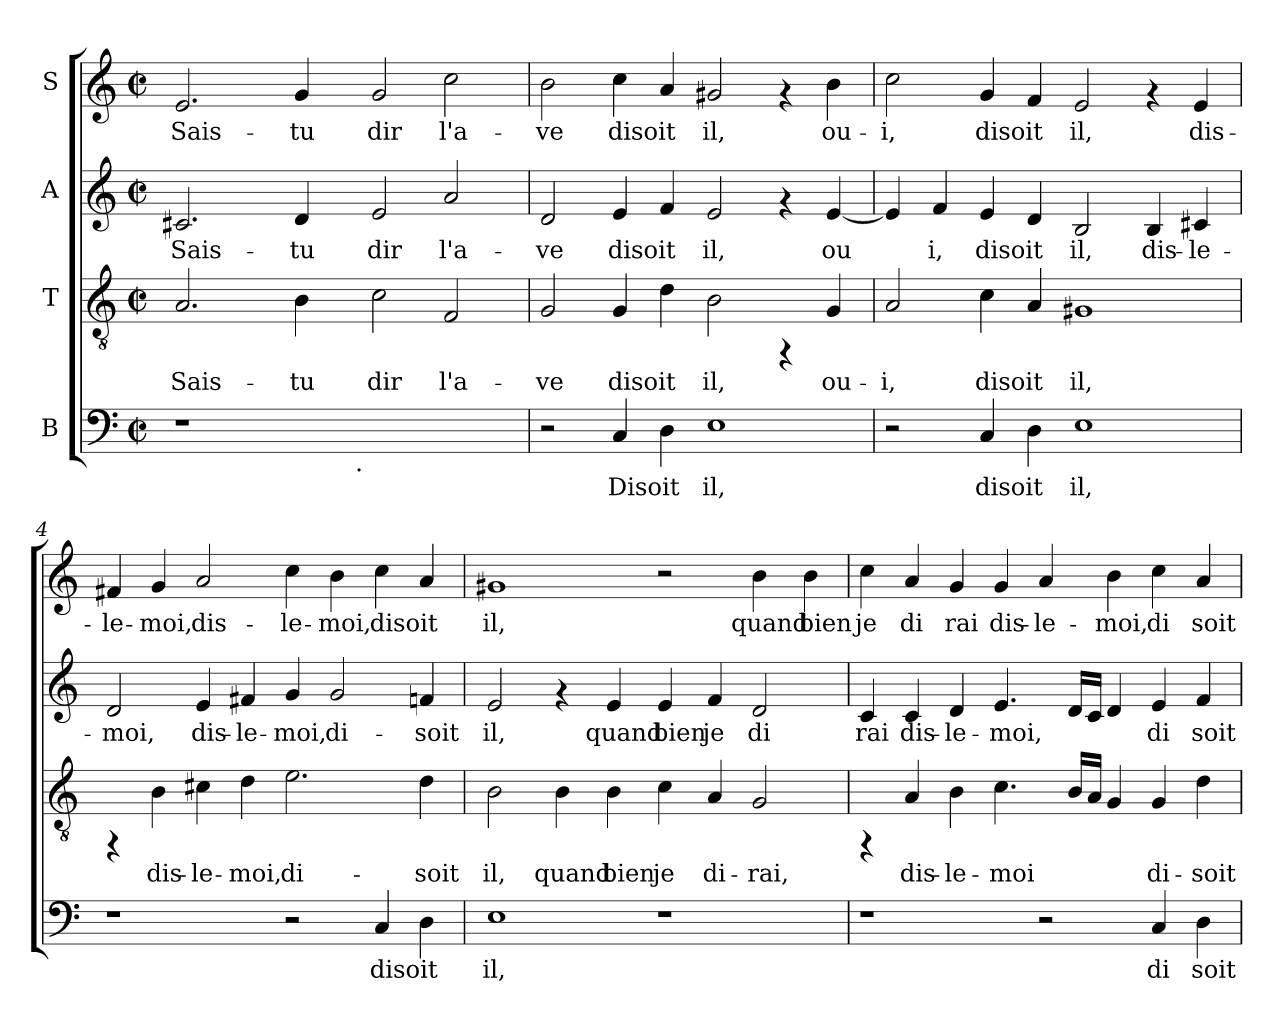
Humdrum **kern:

**kern	**text	**kern	**text	**kern	**text	**kern	**text
*part4	*part4	*part3	*part3	*part2	*part2	*part1	*part1
*staff4	*staff4	*staff3	*staff3	*staff2	*staff2	*staff1	*staff1
*I"B	*	*I"T	*	*I"A	*	*I"S	*
!!LO:PB:g=z
*stria5	*	*stria5	*	*stria5	*	*stria5	*
*clefF4	*	*clefGv2	*	*clefG2	*	*clefG2	*
*k[]	*	*k[]	*	*k[]	*	*k[]	*
*C:	*	*C:	*	*C:	*	*C:	*
*M2/2	*	*M2/2	*	*M2/2	*	*M2/2	*
*met(c|)	*	*met(c|)	*	*met(c|)	*	*met(c|)	*
=1	=1	=1	=1	=1	=1	=1	=1
!	!	!	!LO:LY:b:cj	!	!LO:LY:b:cj	!	!LO:LY:b:cj
*^	*	*	*	*	*	*	*
1r	2ryy	.	2.A/	Sais-	2.c#X/	Sais-	2.e/	Sais-
.	4ryy	.	.	.	.	.	.	.
!	!	!	!	!LO:LY:b:cj	!	!LO:LY:b:cj	!	!LO:LY:b:cj
.	8ryy	.	4B\	-tu	4d/	-tu	4g/	-tu
.	16ryy	.	.	.	.	.	.	.
.	64ryy	.	.	.	.	.	.	.
!	!LO:TX:b:t=.	!	!	!	!	!	!	!
.	1ryy	.	.	.	.	.	.	.
!	!	!	!	!LO:LY:b:cj	!	!LO:LY:b:cj	!	!LO:LY:b:cj
1ryy	.	.	2c\	dir	2e/	dir	2g/	dir
!	!	!	!	!LO:LY:b:cj	!	!LO:LY:b:cj	!	!LO:LY:b:cj
.	.	.	2F/	l'a-	2a/	l'a-	2cc\	l'a-
.	32.ryy	.	.	.	.	.	.	.
=2	=2	=2	=2	=2	=2	=2	=2	=2
!	!	!	!	!LO:LY:b:cj	!	!LO:LY:b:cj	!	!LO:LY:b:cj
*v	*v	*	*	*	*	*	*	*
2r	.	2G/	-ve	2d/	-ve	2b\	-ve
!	!LO:LY:b	!	!LO:LY:b:cj	!	!LO:LY:b:cj	!	!LO:LY:b:cj
4C/	Disoit	4G/	disoit	4e/	disoit	4cc\	disoit
!	!LO:LY:b	!	!LO:LY:b:cj	!	!LO:LY:b:cj	!	!LO:LY:b:cj
4D\	.	4d\	.	4f/	.	4a/	.
!	!LO:LY:b	!	!LO:LY:b:cj	!	!LO:LY:b:cj	!	!LO:LY:b:cj
1E	il,	2B\	il,	2e/	il,	2g#X/	il,
.	.	4rFF	.	4rf	.	4rf	.
!	!	!	!LO:LY:b:cj	!	!LO:LY:b:cj	!	!LO:LY:b:cj
.	.	4G/	ou-	[<4e/	ou-	4b\	ou-
=3	=3	=3	=3	=3	=3	=3	=3
!	!	!	!LO:LY:b:cj	!	!LO:LY:b:cj	!	!LO:LY:b:cj
2r	.	2A/	-i,	4e/]	--	2cc\	-i,
!	!	!	!	!	!LO:LY:b:cj	!	!
.	.	.	.	4f/	-i,	.	.
!	!LO:LY:b	!	!LO:LY:b:cj	!	!LO:LY:b:cj	!	!LO:LY:b:cj
4C/	disoit	4c\	disoit	4e/	disoit	4g/	disoit
!	!LO:LY:b	!	!LO:LY:b:cj	!	!LO:LY:b:cj	!	!LO:LY:b:cj
4D\	.	4A/	.	4d/	.	4f/	.
!	!LO:LY:b	!	!LO:LY:b:cj	!	!LO:LY:b:cj	!	!LO:LY:b:cj
1E	il,	1G#X	il,	2B/	il,	2e/	il,
!	!	!	!	!	!LO:LY:b:cj	!	!
.	.	.	.	4B/	dis-	4rf	.
!	!	!	!	!	!LO:LY:b:cj	!	!LO:LY:b:cj
.	.	.	.	4c#X/	-le-	4e/	dis-
=4	=4	=4	=4	=4	=4	=4	=4
!	!	!	!	!	!LO:LY:b:cj	!	!LO:LY:b:cj
1r	.	4rFF	.	2d/	-moi,	4f#X/	-le-
!	!	!	!LO:LY:b:cj	!	!	!	!LO:LY:b:cj
.	.	4B\	dis-	.	.	4g/	-moi,
!	!	!	!LO:LY:b:cj	!	!LO:LY:b:cj	!	!LO:LY:b:cj
.	.	4c#X\	-le-	4e/	dis-	2a/	dis-
!	!	!	!LO:LY:b:cj	!	!LO:LY:b:cj	!	!
.	.	4d\	-moi,	4f#X/	-le-	.	.
!	!	!	!LO:LY:b:cj	!	!LO:LY:b:cj	!	!LO:LY:b:cj
2r	.	2.e\	di-	4g/	-moi,	4cc\	-le-
!	!	!	!	!	!LO:LY:b:cj	!	!LO:LY:b:cj
.	.	.	.	2g/	di-	4b\	-moi,
!	!LO:LY:b	!	!	!	!	!	!LO:LY:b:cj
4C/	disoit	.	.	.	.	4cc\	disoit
!	!LO:LY:b	!	!LO:LY:b:cj	!	!LO:LY:b:cj	!	!LO:LY:b:cj
4D\	.	4d\	-soit	4fn/	-soit	4a/	.
!!LO:LB:g=z
=5	=5	=5	=5	=5	=5	=5	=5
!	!LO:LY:b	!	!LO:LY:b:cj	!	!LO:LY:b:cj	!	!LO:LY:b:cj
1E	il,	2B\	il,	2e/	il,	1g#X	il,
!	!	!	!LO:LY:b:cj	!	!	!	!
.	.	4B\	quand	4rf	.	.	.
!	!	!	!LO:LY:b:cj	!	!LO:LY:b:cj	!	!
.	.	4B\	bien	4e/	quand	.	.
!	!	!	!LO:LY:b:cj	!	!LO:LY:b:cj	!	!
1r	.	4c\	je	4e/	bien	2r	.
!	!	!	!LO:LY:b:cj	!	!LO:LY:b:cj	!	!
.	.	4A/	di-	4f/	je	.	.
!	!	!	!LO:LY:b:cj	!	!LO:LY:b:cj	!	!LO:LY:b:cj
.	.	2G/	-rai,	2d/	di	4b\	quand
!	!	!	!	!	!	!	!LO:LY:b:cj
.	.	.	.	.	.	4b\	bien
=6	=6	=6	=6	=6	=6	=6	=6
!	!	!	!	!	!LO:LY:b:cj	!	!LO:LY:b:cj
1r	.	4rFF	.	4c/	rai	4cc\	je
!	!	!	!LO:LY:b:cj	!	!LO:LY:b:cj	!	!LO:LY:b:cj
.	.	4A/	dis-	4c/	dis-	4a/	di
!	!	!	!LO:LY:b:cj	!	!LO:LY:b:cj	!	!LO:LY:b:cj
.	.	4B\	-le-	4d/	-le-	4g/	rai
!	!	!	!LO:LY:b:cj	!	!LO:LY:b:cj	!	!LO:LY:b:cj
.	.	4.c\	-moi	4.e/	-moi,	4g/	dis-
!	!	!	!	!	!	!	!LO:LY:b:cj
2r	.	.	.	.	.	4a/	-le-
!	!	!	!LO:LY:b:cj	!	!LO:LY:b:cj	!	!
.	.	16B/L	.	16d/L	.	.	.
!	!	!	!LO:LY:b:cj	!	!LO:LY:b:cj	!	!
.	.	16A/J	.	16c/J	.	.	.
!	!	!	!LO:LY:b:cj	!	!LO:LY:b:cj	!	!LO:LY:b:cj
.	.	4G/	.	4d/	.	4b\	-moi,
!	!LO:LY:b	!	!LO:LY:b:cj	!	!LO:LY:b:cj	!	!LO:LY:b:cj
4C/	di	4G/	di-	4e/	di	4cc\	di
!	!LO:LY:b	!	!LO:LY:b:cj	!	!LO:LY:b:cj	!	!LO:LY:b:cj
4D\	soit	4d\	-soit	4f/	soit	4a/	soit
=	=	=	=	=	=	=	=
*-	*-	*-	*-	*-	*-	*-	*-
